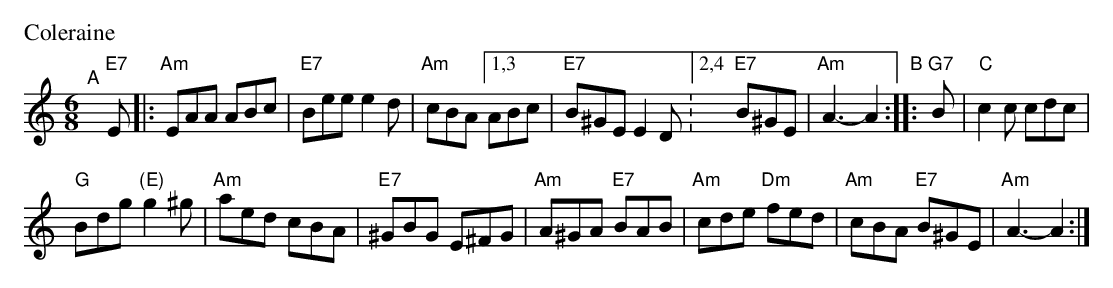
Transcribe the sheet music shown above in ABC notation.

X:1
P: Coleraine
M: 6/8
L: 1/8
K: Am
"^A"[|] "E7"E |: "Am"EAA ABc | "E7"Bee e2d | "Am"cBA [1,3 ABc | "E7"B^GE E2D :[2,4 "E7"B^GE | "Am"A3- A2 "^B":: "G7"B | "C"c2c cdc |
"G"Bdg "(E)"g2^g | "Am"aed cBA | "E7"^GBG E^FG | "Am"A^GA "E7"BAB | "Am"cde "Dm"fed | "Am"cBA "E7"B^GE | "Am"A3- A2 :|
